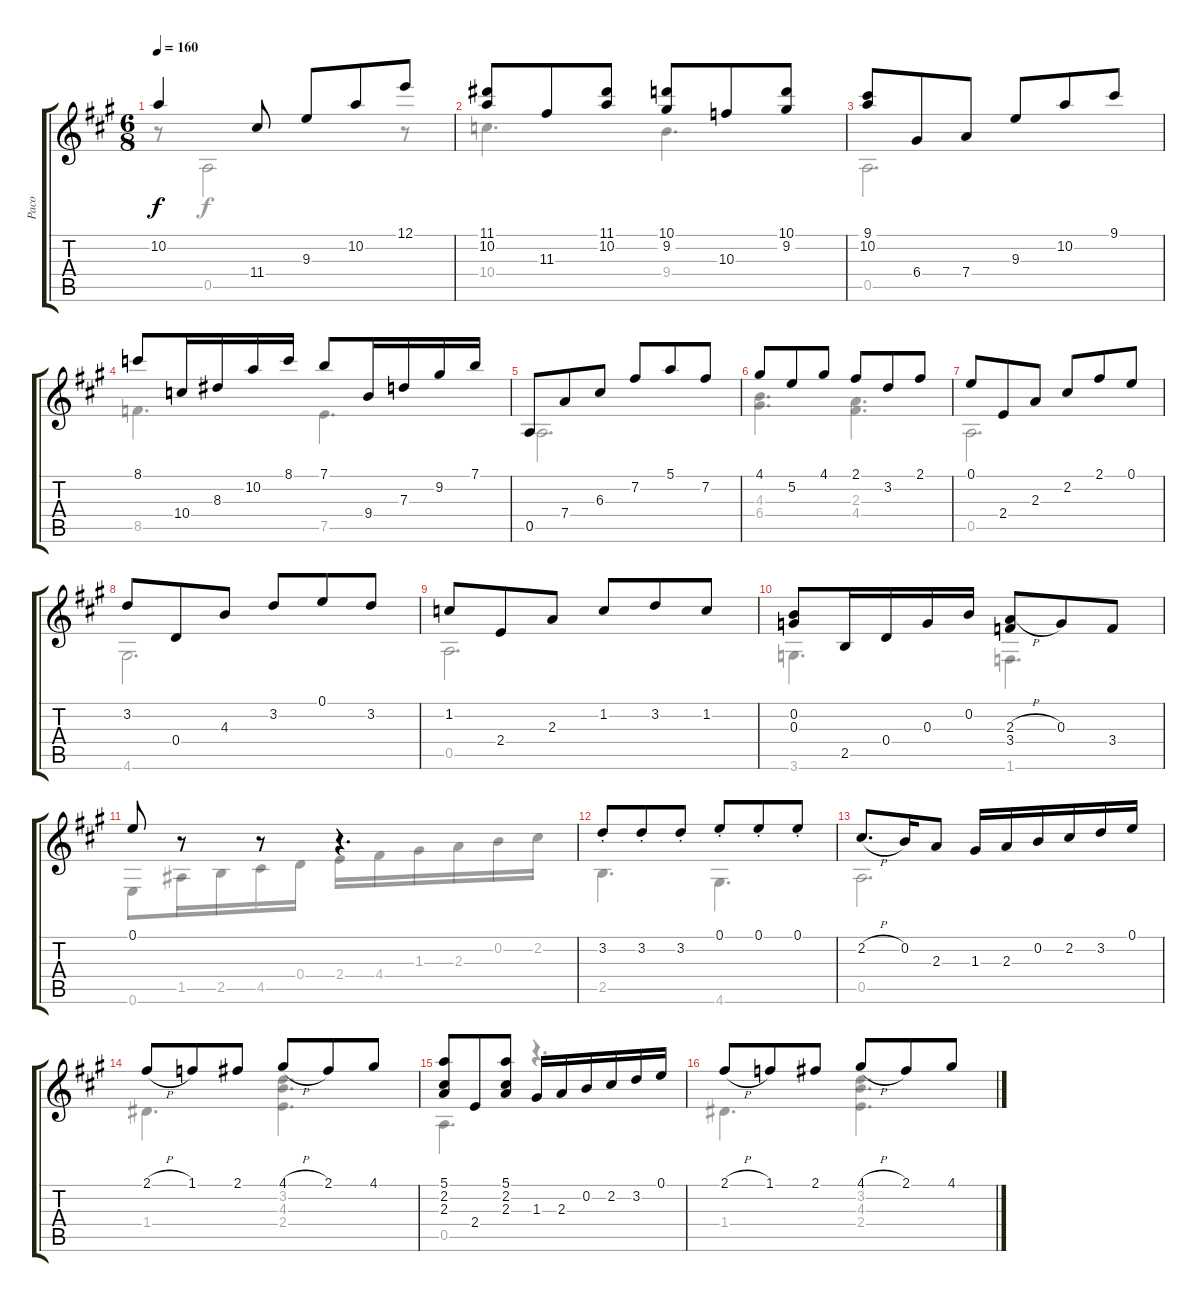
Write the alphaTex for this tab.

\track ("Paco" "Paco") {instrument acousticguitarnylon}
\staff {score tabs}
\tuning (E4 B3 G3 D3 A2 E2) {hide}
\voice
\ts (6 8)
\tempo 160
\clef g2
\ks a
10.2.4{dy f} 11.4.8 9.3.8 10.2.8 12.1.8 |
(11.1 10.2).8 11.3.8 (11.1 10.2).8 (10.1 9.2).8 10.3.8 (10.1 9.2).8 |
(9.1 10.2).8 6.4.8 7.4.8 9.3.8 10.2.8 9.1.8 |
8.1.8 10.4.16 8.3.16 10.2.16 8.1.16 7.1.8 9.4.16 7.3.16 9.2.16 7.1.16 |
0.5.8 7.4.8 6.3.8 7.2.8 5.1.8 7.2.8 |
4.1.8 5.2.8 4.1.8 2.1.8 3.2.8 2.1.8 |
0.1.8 2.4.8 2.3.8 2.2.8 2.1.8 0.1.8 |
3.2.8 0.4.8 4.3.8 3.2.8 0.1.8 3.2.8 |
1.2.8 2.4.8 2.3.8 1.2.8 3.2.8 1.2.8 |
(0.2 0.3).8 2.5.16 0.4.16 0.3.16 0.2.16 (2.3{h} 3.4).8 0.3.8 3.4.8 |
0.1.8 r.8 r.8 r.4{d} |
3.2{st}.8 3.2{st}.8 3.2{st}.8 0.1{st}.8 0.1{st}.8 0.1{st}.8 |
2.2{h}.8{d} 0.2.16 2.3.8 1.3.16 2.3.16 0.2.16 2.2.16 3.2.16 0.1.16 |
2.1{h}.8 1.1.8 2.1.8 4.1{h}.8 2.1.8 4.1.8 |
(5.1 2.2 2.3).8 2.4.8 (5.1 2.2 2.3).8 1.3.16 2.3.16 0.2.16 2.2.16 3.2.16 0.1.16 |
2.1{h}.8 1.1.8 2.1.8 4.1{h}.8 2.1.8 4.1.8
\voice
\clef g2
\ottava regular
\simile none
\ks a
r.8{dy f} 0.5.2 r.8 |
10.4.4{d} 9.4.4{d} |
0.5.2{d} |
8.5.4{d} 7.5.4{d} |
0.5.2{d} |
(4.3 6.4).4{d} (2.3 4.4).4{d} |
0.5.2{d} |
4.6.2{d} |
0.5.2{d} |
3.6.4{d} 1.6.4{d} |
0.6.8 1.5.16 2.5.16 4.5.16 0.4.16 2.4.16 4.4.16 1.3.16 2.3.16 0.2.16 2.2.16 |
2.5.4{d} 4.6.4{d} |
0.5.2{d} |
1.4.4{d} (3.2 4.3 2.4).4{d} |
0.5.4{d} r.4{d} |
1.4.4{d} (3.2 4.3 2.4).4{d}
